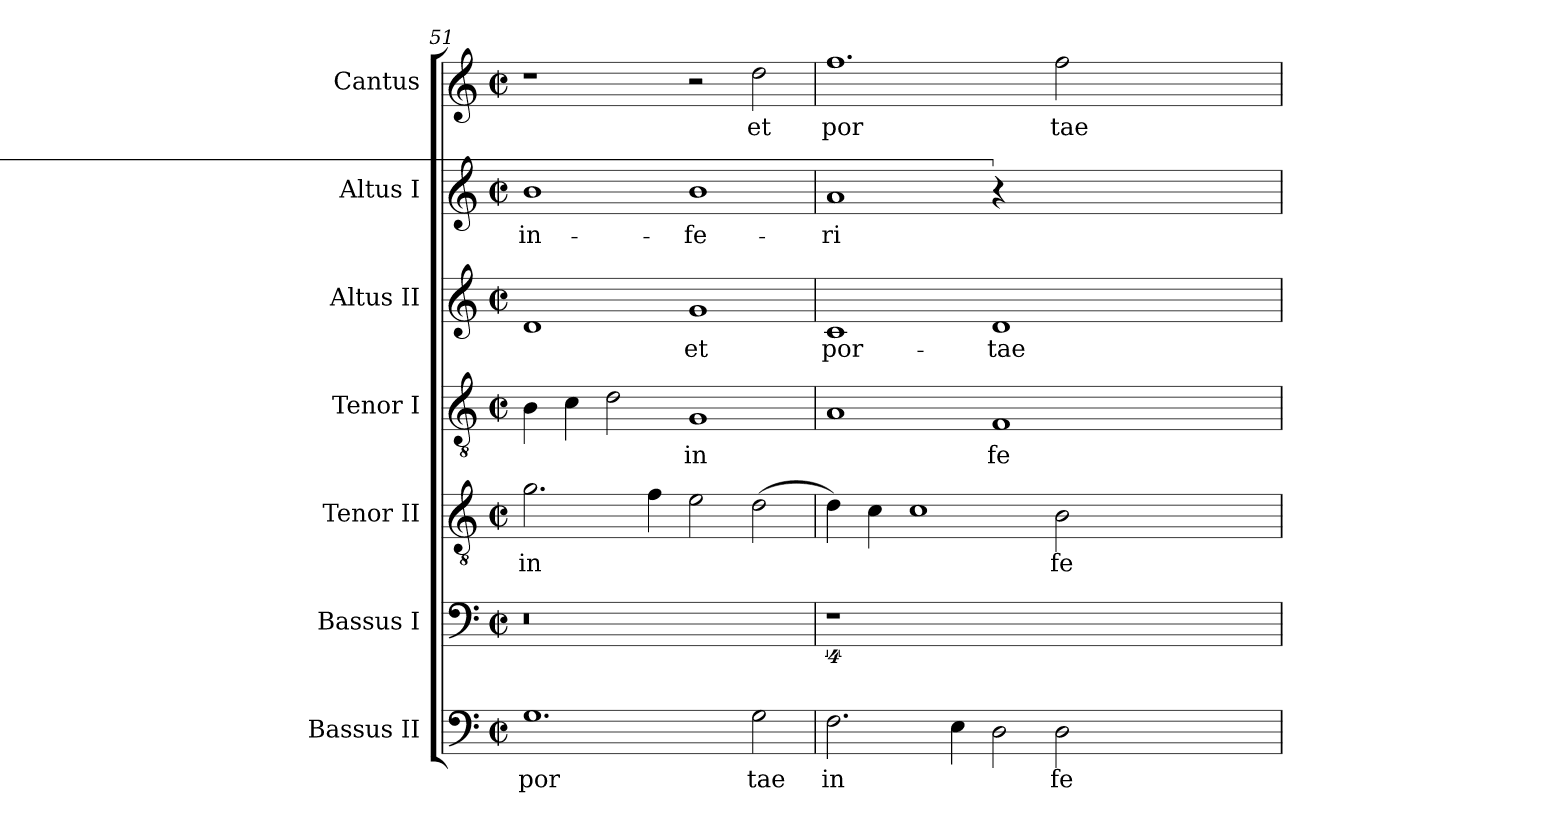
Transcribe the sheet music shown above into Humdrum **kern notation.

**kern	**text	**kern	**kern	**text	**kern	**text	**kern	**text	**kern	**text	**kern	**text
*part7	*part7	*part6	*part5	*part5	*part4	*part4	*part3	*part3	*part2	*part2	*part1	*part1
*staff7	*staff7	*staff6	*staff5	*staff5	*staff4	*staff4	*staff3	*staff3	*staff2	*staff2	*staff1	*staff1
*I"Bassus II	*	*I"Bassus I	*I"Tenor II	*	*I"Tenor I	*	*I"Altus II	*	*I"Altus I	*	*I"Cantus	*
!!LO:PB:g=z
*clefF4	*	*clefF4	*clefGv2	*	*clefGv2	*	*clefG2	*	*clefG2	*	*clefG2	*
*M2/2	*	*M2/2	*M2/2	*	*M2/2	*	*M2/2	*	*M2/2	*	*M2/2	*
*met(c|)	*	*met(c|)	*met(c|)	*	*met(c|)	*	*met(c|)	*	*met(c|)	*	*met(c|)	*
=51	=51	=51	=51	=51	=51	=51	=51	=51	=51	=51	=51	=51
!	!LO:LY:b:cj	!	!	!LO:LY:b:cj	!	!	!	!	!	!LO:LY:b:cj	!	!
1.G	por	0r	2.g\	in	4B\	.	1d	.	1b	in-	1r	.
.	.	.	.	.	4c\	.	.	.	.	.	.	.
.	.	.	.	.	2d\	.	.	.	.	.	.	.
.	.	.	4f\	.	.	.	.	.	.	.	.	.
!	!	!	!	!	!	!LO:LY:b:cj	!	!LO:LY:b:cj	!	!LO:LY:b:cj	!	!
.	.	.	2e\	.	1G	in	1g	et	1b	-fe-	2r	.
!	!LO:LY:b:cj	!	!	!	!	!	!	!	!	!	!	!LO:LY:b:cj
2G\	tae	.	(>2d\	.	.	.	.	.	.	.	2dd\	et
=52	=52	=52	=52	=52	=52	=52	=52	=52	=52	=52	=52	=52
!	!LO:LY:b:cj	!	!	!	!	!	!	!LO:LY:b:cj	!	!LO:LY:b:cj	!	!LO:LY:b:cj
2.F\	in	4%9r	4d\)	.	1A	.	1c	por-	1a	-ri	1.ff	por
.	.	.	4c\	.	.	.	.	.	.	.	.	.
.	.	.	1c	.	.	.	.	.	.	.	.	.
4E\	.	.	.	.	.	.	.	.	.	.	.	.
!	!	!	!	!	!	!LO:LY:b:cj	!	!LO:LY:b:cj	!LO:N:vis=1	!	!	!
2D\	.	.	.	.	1F	fe	1d	-tae	4%9r	.	.	.
!	!LO:LY:b:cj	!	!	!LO:LY:b:cj	!	!	!	!	!	!	!	!LO:LY:b:cj
2D\	fe	.	2B\	fe	.	.	.	.	.	.	2ff\	tae
1ryy	.	.	1ryy	.	1ryy	.	1ryy	.	.	.	1ryy	.
.	.	1ryy	.	.	.	.	.	.	.	.	.	.
4ryy	.	.	4ryy	.	4ryy	.	4ryy	.	.	.	4ryy	.
=	=	=	=	=	=	=	=	=	=	=	=	=
*-	*-	*-	*-	*-	*-	*-	*-	*-	*-	*-	*-	*-
